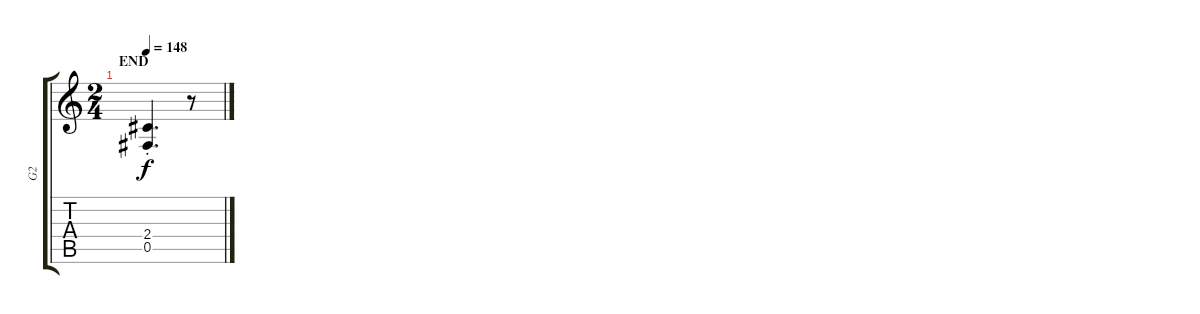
\track ("G2" "G2") {instrument distortionguitar}
\staff {score tabs}
\tuning (Db4 Ab3 E3 B2 Gb2 Db2) {hide}
\ts (2 4)
\section ("" "END")
\tempo 148
\clef g2
\ks c
(2.4{st} 0.5{st}).4{d dy f} r.8
